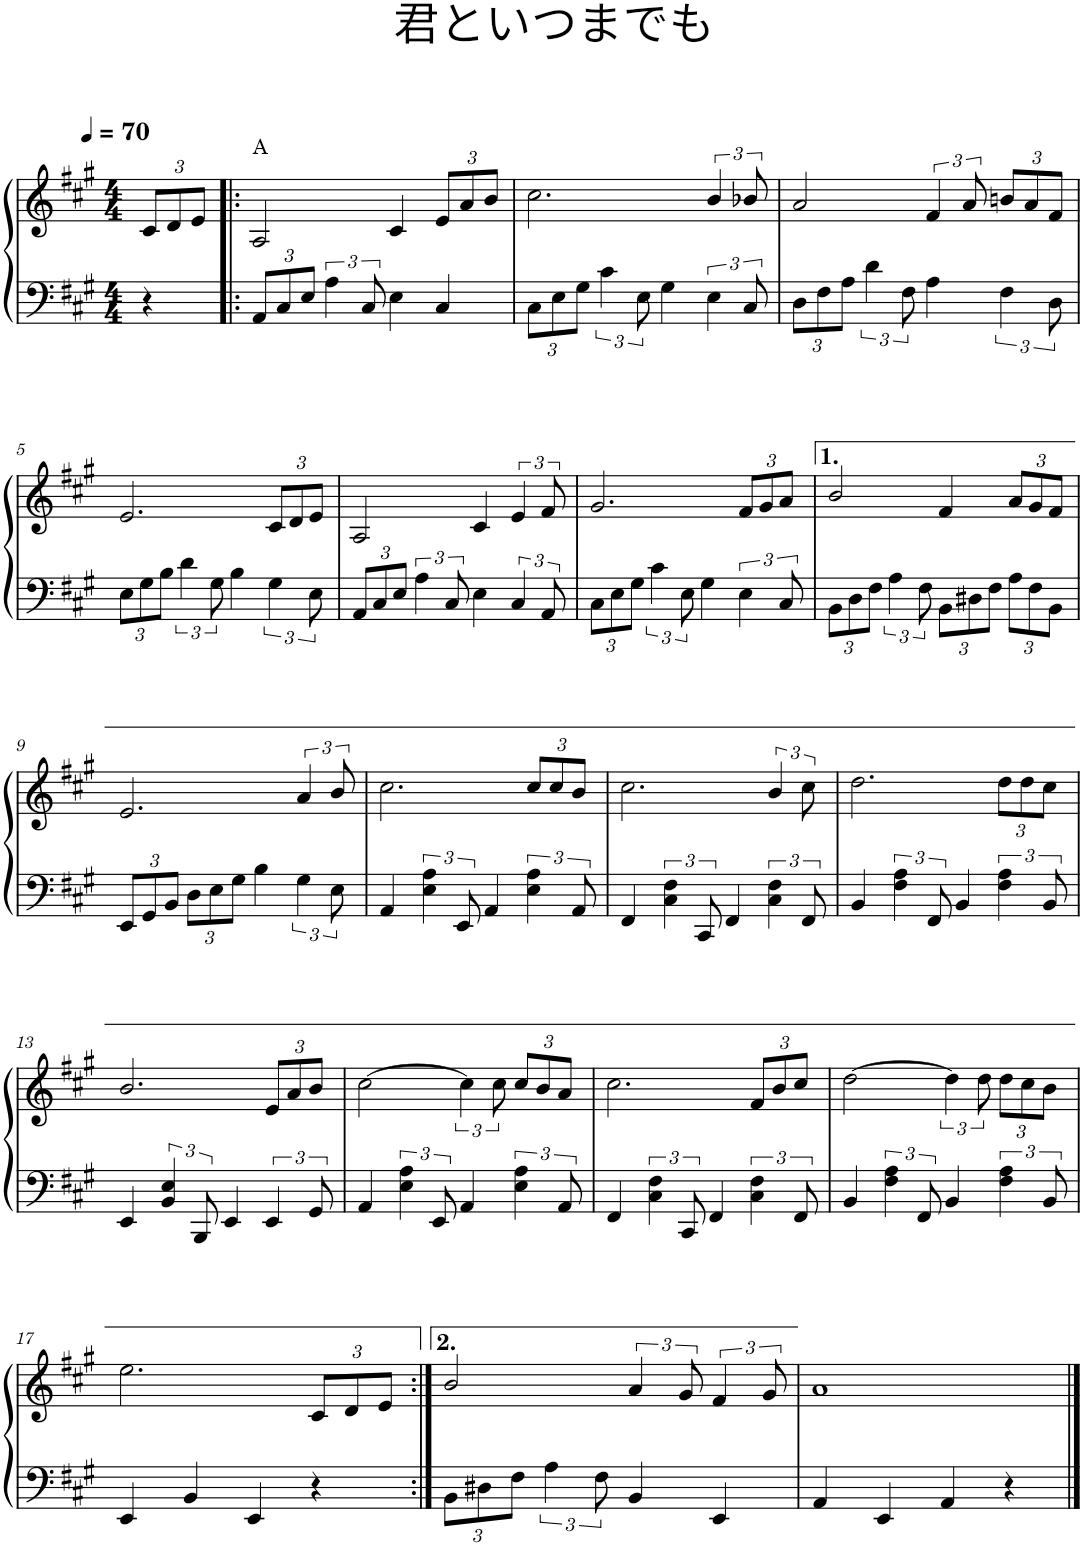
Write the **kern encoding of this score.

**kern	**kern	**harte
*part1	*part1	*part1
*staff2	*staff1	*
*I"Piano 2	*	*
*I'Pno. 2	*	*
*clefF4	*clefG2	*
*k[f#c#g#]	*k[f#c#g#]	*
*A:	*A:	*
*M4/4	*M4/4	*
*MM70	*MM70	*
*	*Xbrackettup	*
=1	=1	=1
4r	12c#/L	.
.	12d/	.
.	12e/J	.
=2!|:	=2!|:	=2!|:
*Xbrackettup	*	*
12AA/L	2A/	A:maj
12C#/	.	.
12E/J	.	.
*brackettup	*	*
6A\	.	.
12C#/	.	.
4E\	4c#/	.
4C#/	12e/L	.
.	12a/	.
.	12b/J	.
=3	=3	=3
*Xbrackettup	*	*
12C#\L	2.cc#\	.
12E\	.	.
12G#\J	.	.
*brackettup	*	*
6c#\	.	.
12E\	.	.
4G#\	.	.
*	*brackettup	*
6E\	6b/	.
12C#/	12b-X/	.
=4	=4	=4
*Xbrackettup	*	*
12D\L	2a/	.
12F#\	.	.
12A\J	.	.
*brackettup	*	*
6d\	.	.
12F#\	.	.
4A\	6f#/	.
.	12a/	.
*	*Xbrackettup	*
6F#\	12bn/L	.
.	12a/	.
12D\	12f#/J	.
!!LO:LB:g=z
=5	=5	=5
*Xbrackettup	*	*
12E\L	2.e/	.
12G#\	.	.
12B\J	.	.
*brackettup	*	*
6d\	.	.
12G#\	.	.
4B\	.	.
6G#\	12c#/L	.
.	12d/	.
12E\	12e/J	.
=6	=6	=6
*Xbrackettup	*	*
12AA/L	2A/	.
12C#/	.	.
12E/J	.	.
*brackettup	*	*
6A\	.	.
12C#/	.	.
4E\	4c#/	.
*	*brackettup	*
6C#/	6e/	.
12AA/	12f#/	.
=7	=7	=7
*Xbrackettup	*	*
12C#\L	2.g#/	.
12E\	.	.
12G#\J	.	.
*brackettup	*	*
6c#\	.	.
12E\	.	.
4G#\	.	.
*	*Xbrackettup	*
6E\	12f#/L	.
.	12g#/	.
12C#/	12a/J	.
=8	=8	=8
*Xbrackettup	*	*
12BB\L	2b/	.
12D\	.	.
12F#\J	.	.
*brackettup	*	*
6A\	.	.
12F#\	.	.
*Xbrackettup	*	*
12BB\L	4f#/	.
12D#X\	.	.
12F#\J	.	.
12A\L	12a/L	.
12F#\	12g#/	.
12BB\J	12f#/J	.
!!LO:LB:g=z
=9	=9	=9
12EE/L	2.e/	.
12GG#/	.	.
12BB/J	.	.
12D\L	.	.
12E\	.	.
12G#\J	.	.
4B\	.	.
*brackettup	*brackettup	*
6G#\	6a/	.
12E\	12b/	.
=10	=10	=10
4AA/	2.cc#\	.
6E\ 6A\	.	.
12EE/	.	.
4AA/	.	.
*	*Xbrackettup	*
6E\ 6A\	12cc#/L	.
.	12cc#/	.
12AA/	12b/J	.
=11	=11	=11
4FF#/	2.cc#\	.
6C#\ 6F#\	.	.
12CC#/	.	.
4FF#/	.	.
*	*brackettup	*
6C#\ 6F#\	6b/	.
12FF#/	12cc#\	.
=12	=12	=12
4BB/	2.dd\	.
6F#\ 6A\	.	.
12FF#/	.	.
4BB/	.	.
*	*Xbrackettup	*
6F#\ 6A\	12dd\L	.
.	12dd\	.
12BB/	12cc#\J	.
!!LO:LB:g=z
=13	=13	=13
4EE/	2.b/	.
6BB/ 6E/	.	.
12BBB/	.	.
4EE/	.	.
6EE/	12e/L	.
.	12a/	.
12GG#/	12b/J	.
=14	=14	=14
4AA/	[2cc#\	.
6E\ 6A\	.	.
12EE/	.	.
*	*brackettup	*
4AA/	6cc#\]	.
.	12cc#\	.
*	*Xbrackettup	*
6E\ 6A\	12cc#/L	.
.	12b/	.
12AA/	12a/J	.
=15	=15	=15
4FF#/	2.cc#\	.
6C#\ 6F#\	.	.
12CC#/	.	.
4FF#/	.	.
6C#\ 6F#\	12f#/L	.
.	12b/	.
12FF#/	12cc#/J	.
=16	=16	=16
4BB/	[2dd\	.
6F#\ 6A\	.	.
12FF#/	.	.
*	*brackettup	*
4BB/	6dd\]	.
.	12dd\	.
*	*Xbrackettup	*
6F#\ 6A\	12dd\L	.
.	12cc#\	.
12BB/	12b\J	.
!!LO:LB:g=z
=17	=17	=17
4EE/	2.ee\	.
4BB/	.	.
4EE/	.	.
4r	12c#/L	.
.	12d/	.
.	12e/J	.
=18:|!	=18:|!	=18:|!
*Xbrackettup	*	*
12BB\L	2b/	.
12D#X\	.	.
12F#\J	.	.
*brackettup	*	*
6A\	.	.
12F#\	.	.
*	*brackettup	*
4BB/	6a/	.
.	12g#/	.
4EE/	6f#/	.
.	12g#/	.
=19	=19	=19
4AA/	1a	.
4EE/	.	.
4AA/	.	.
4r	.	.
==	==	==
*-	*-	*-
